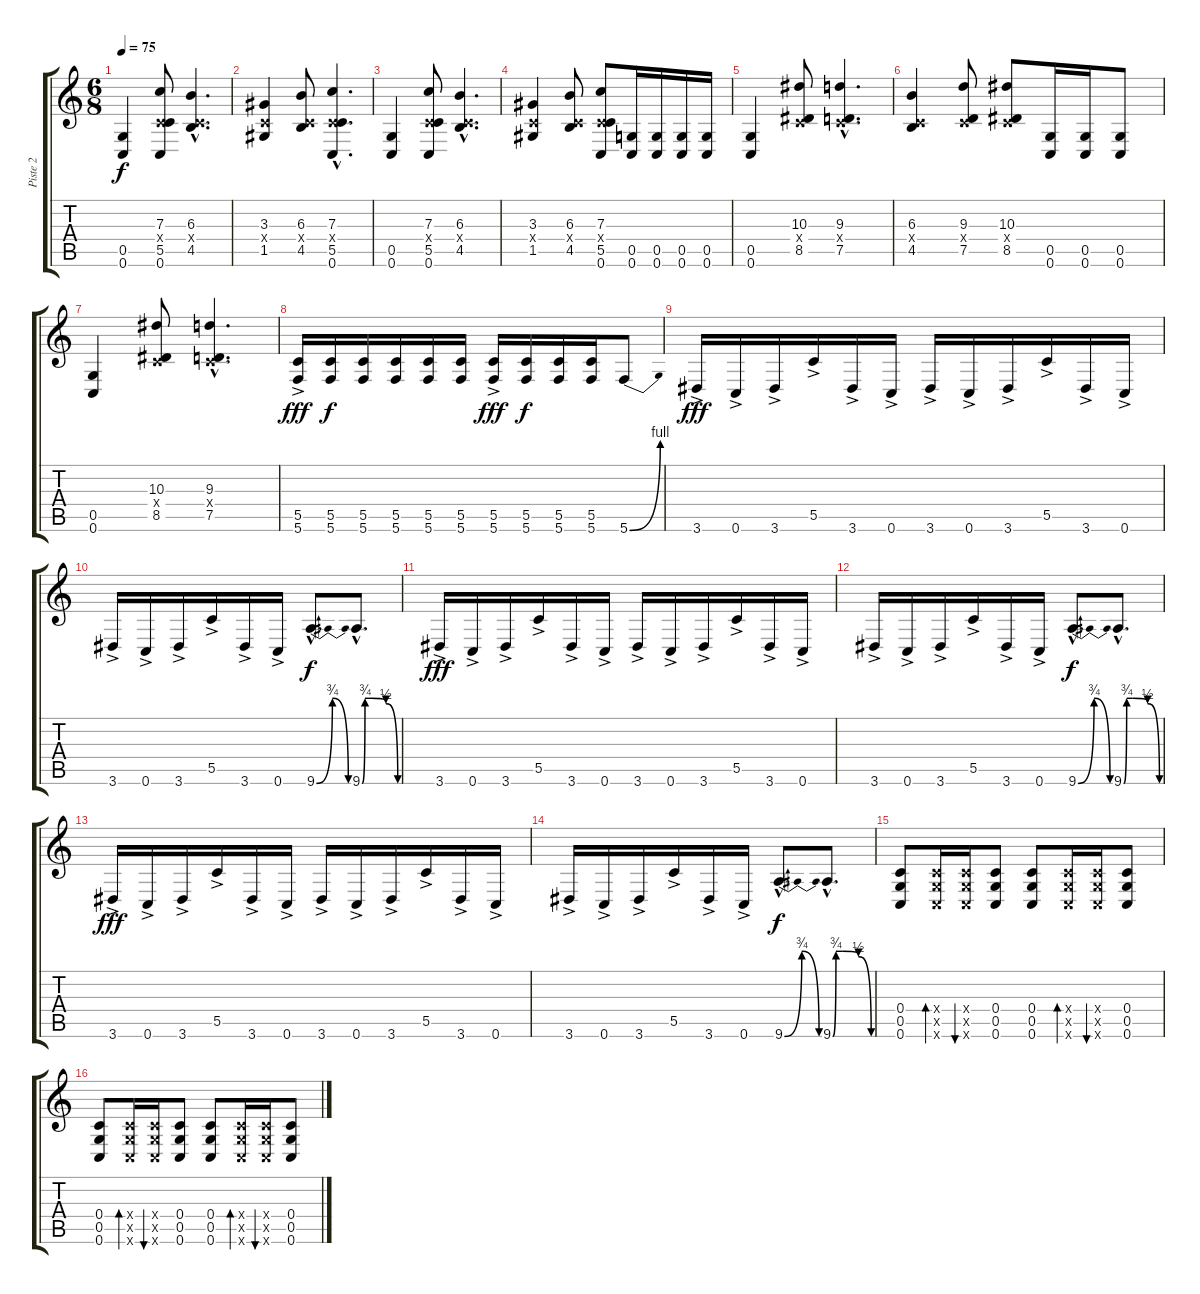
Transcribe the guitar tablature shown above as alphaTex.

\track ("Piste 2" "Piste 2") {instrument acousticguitarsteel}
\staff {score tabs}
\tuning (D4 A3 F3 C3 G2 C2) {hide}
\ts (6 8)
\tempo 75
\clef g2
\ks c
(0.5 0.6).4{dy f} (7.3 0.4{x} 5.5 0.6).8 (6.3{hac} 0.4{hac x} 4.5{hac}).4{d} |
(3.3 0.4{x} 1.5).4 (6.3 0.4{x} 4.5).8 (7.3{hac} 0.4{hac x} 5.5{hac} 0.6{hac}).4{d} |
(0.5 0.6).4 (7.3 0.4{x} 5.5 0.6).8 (6.3{hac} 0.4{hac x} 4.5{hac}).4{d} |
(3.3 0.4{x} 1.5).4 (6.3 0.4{x} 4.5).8 (7.3 0.4{x} 5.5 0.6).8 (0.5 0.6).16 (0.5 0.6).16 (0.5 0.6).16 (0.5 0.6).16 |
(0.5 0.6).4 (10.3 0.4{x} 8.5).8 (9.3{hac} 0.4{hac x} 7.5{hac}).4{d} |
(6.3 0.4{x} 4.5).4 (9.3 0.4{x} 7.5).8 (10.3 0.4{x} 8.5).8 (0.5 0.6).16 (0.5 0.6).16 (0.5 0.6).8 |
(0.5 0.6).4 (10.3 0.4{x} 8.5).8 (9.3{hac} 0.4{hac x} 7.5{hac}).4{d} |
(5.5{ac} 5.6{ac}).16{dy fff} (5.5 5.6).16{dy f} (5.5 5.6).16 (5.5 5.6).16 (5.5 5.6).16 (5.5 5.6).16 (5.5{ac} 5.6{ac}).16{dy fff} (5.5 5.6).16{dy f} (5.5 5.6).16 (5.5 5.6).16 5.6{be (bend 0 0 60 4)}.8 |
3.6{ac}.16{dy fff} 0.6{ac}.16 3.6{ac}.16 5.5{ac}.16 3.6{ac}.16 0.6{ac}.16 3.6{ac}.16 0.6{ac}.16 3.6{ac}.16 5.5{ac}.16 3.6{ac}.16 0.6{ac}.16 |
3.6{ac}.16 0.6{ac}.16 3.6{ac}.16 5.5{ac}.16 3.6{ac}.16 0.6{ac}.16 9.6{be (bendrelease 0 0 5 3 20 3 60 0) hac}.8{d dy f} 9.6{be (custom 0 0 5 3 15 3 40 2 60 0) hac}.8{d} |
3.6{ac}.16{dy fff} 0.6{ac}.16 3.6{ac}.16 5.5{ac}.16 3.6{ac}.16 0.6{ac}.16 3.6{ac}.16 0.6{ac}.16 3.6{ac}.16 5.5{ac}.16 3.6{ac}.16 0.6{ac}.16 |
3.6{ac}.16 0.6{ac}.16 3.6{ac}.16 5.5{ac}.16 3.6{ac}.16 0.6{ac}.16 9.6{be (bendrelease 0 0 5 3 20 3 60 0) hac}.8{d dy f} 9.6{be (custom 0 0 5 3 15 3 40 2 60 0) hac}.8{d} |
3.6{ac}.16{dy fff} 0.6{ac}.16 3.6{ac}.16 5.5{ac}.16 3.6{ac}.16 0.6{ac}.16 3.6{ac}.16 0.6{ac}.16 3.6{ac}.16 5.5{ac}.16 3.6{ac}.16 0.6{ac}.16 |
3.6{ac}.16 0.6{ac}.16 3.6{ac}.16 5.5{ac}.16 3.6{ac}.16 0.6{ac}.16 9.6{be (bendrelease 0 0 5 3 20 3 60 0) hac}.8{d dy f} 9.6{be (custom 0 0 5 3 15 3 40 2 60 0) hac}.8{d} |
(0.4 0.5 0.6).8 (0.4{x} 0.5{x} 0.6{x}).16{bd 60} (0.4{x} 0.5{x} 0.6{x}).16{bu 60} (0.4 0.5 0.6).8 (0.4 0.5 0.6).8 (0.4{x} 0.5{x} 0.6{x}).16{bd 60} (0.4{x} 0.5{x} 0.6{x}).16{bu 60} (0.4 0.5 0.6).8 |
(0.4 0.5 0.6).8 (0.4{x} 0.5{x} 0.6{x}).16{bd 60} (0.4{x} 0.5{x} 0.6{x}).16{bu 60} (0.4 0.5 0.6).8 (0.4 0.5 0.6).8 (0.4{x} 0.5{x} 0.6{x}).16{bd 60} (0.4{x} 0.5{x} 0.6{x}).16{bu 60} (0.4 0.5 0.6).8
